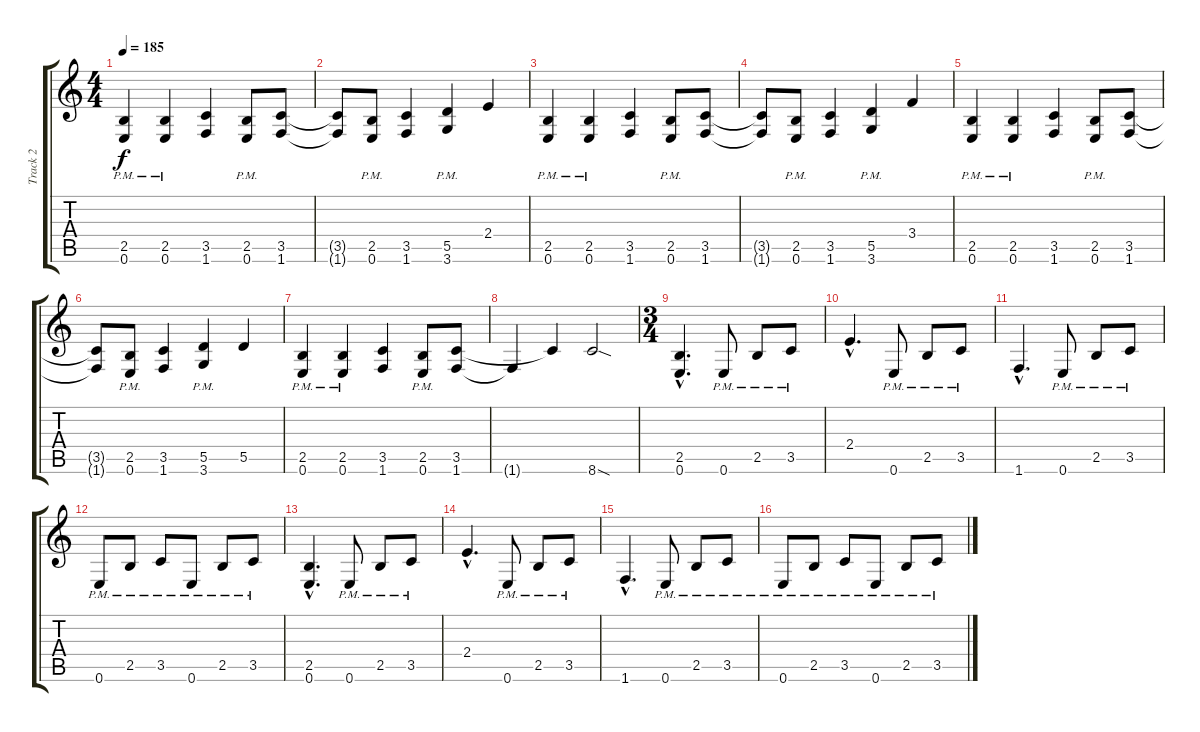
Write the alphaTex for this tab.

\track ("Track 2" "Track 2") {instrument distortionguitar}
\staff {score tabs}
\tuning (E4 B3 G3 D3 A2 E2) {hide}
\ts (4 4)
\tempo 185
\clef g2
\ks c
(2.5{pm} 0.6{pm}).4{dy f} (2.5{pm} 0.6{pm}).4 (3.5 1.6).4 (2.5{pm} 0.6{pm}).8 (3.5 1.6).8 |
(3.5{t} 1.6{t}).8 (2.5{pm} 0.6{pm}).8 (3.5 1.6).4 (5.5{pm} 3.6{pm}).4 2.4.4 |
(2.5{pm} 0.6{pm}).4 (2.5{pm} 0.6{pm}).4 (3.5 1.6).4 (2.5{pm} 0.6{pm}).8 (3.5 1.6).8 |
(3.5{t} 1.6{t}).8 (2.5{pm} 0.6{pm}).8 (3.5 1.6).4 (5.5{pm} 3.6{pm}).4 3.4.4 |
(2.5{pm} 0.6{pm}).4 (2.5{pm} 0.6{pm}).4 (3.5 1.6).4 (2.5{pm} 0.6{pm}).8 (3.5 1.6).8 |
(3.5{t} 1.6{t}).8 (2.5{pm} 0.6{pm}).8 (3.5 1.6).4 (5.5{pm} 3.6{pm}).4 5.5.4 |
(2.5{pm} 0.6{pm}).4 (2.5{pm} 0.6{pm}).4 (3.5 1.6).4 (2.5{pm} 0.6{pm}).8 (3.5 1.6).8 |
1.6{t}.4 3.5{t}.4 8.6{sod}.2 |
\ts (3 4)
(2.5{hac} 0.6{hac}).4{d} 0.6{pm}.8 2.5{pm}.8 3.5{pm}.8 |
2.4{hac}.4{d} 0.6{pm}.8 2.5{pm}.8 3.5{pm}.8 |
1.6{hac}.4{d} 0.6{pm}.8 2.5{pm}.8 3.5{pm}.8 |
0.6{pm}.8 2.5{pm}.8 3.5{pm}.8 0.6{pm}.8 2.5{pm}.8 3.5{pm}.8 |
(2.5{hac} 0.6{hac}).4{d} 0.6{pm}.8 2.5{pm}.8 3.5{pm}.8 |
2.4{hac}.4{d} 0.6{pm}.8 2.5{pm}.8 3.5{pm}.8 |
1.6{hac}.4{d} 0.6{pm}.8 2.5{pm}.8 3.5{pm}.8 |
0.6{pm}.8 2.5{pm}.8 3.5{pm}.8 0.6{pm}.8 2.5{pm}.8 3.5{pm}.8
